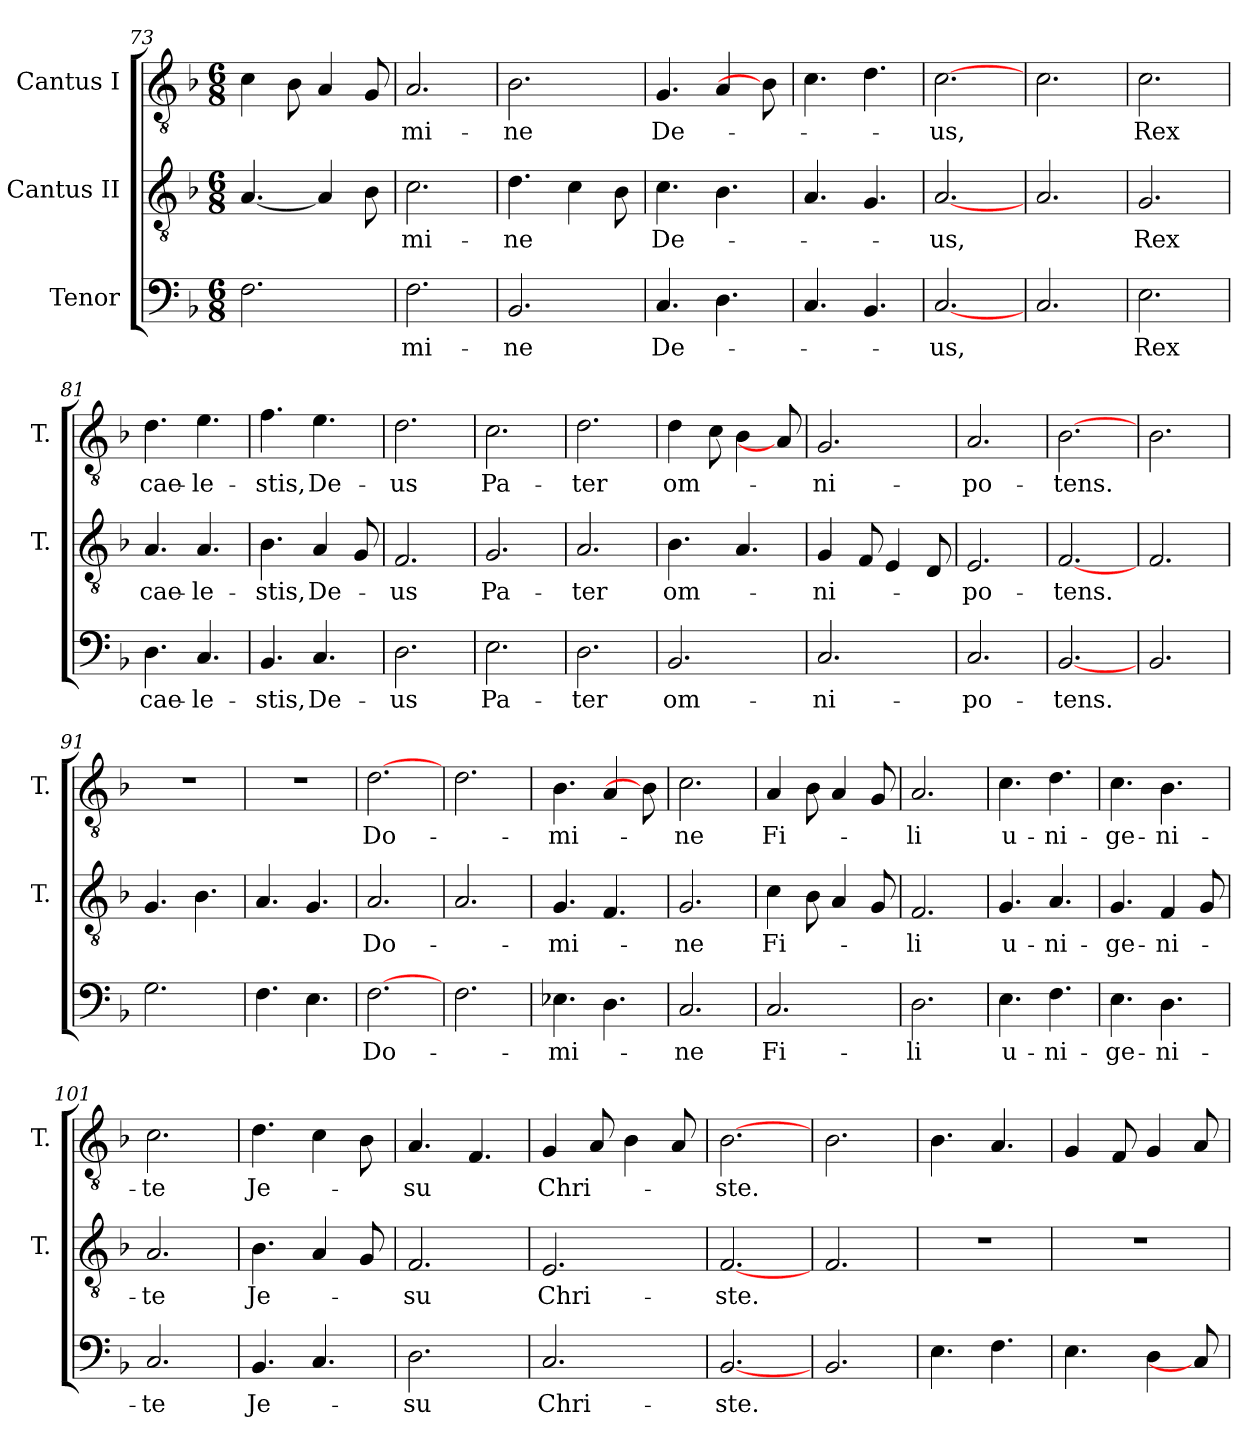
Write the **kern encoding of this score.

**kern	**text	**kern	**text	**kern	**text
*part3	*part3	*part2	*part2	*part1	*part1
*staff3	*staff3	*staff2	*staff2	*staff1	*staff1
*I"Tenor	*	*I"Cantus II	*	*I"Cantus I	*
*	*	*I'T.	*	*I'T.	*
*clefF4	*	*clefGv2	*	*clefGv2	*
*	*	*ITrd7c12	*	*ITrd7c12	*
*k[b-]	*	*k[b-]	*	*k[b-]	*
*F:	*	*F:	*	*F:	*
*M6/8	*	*M6/8	*	*M6/8	*
=73	=73	=73	=73	=73	=73
2.Fi\	.	[4.AAi/	.	4Ci\	.
.	.	.	.	8BB-i\L	.
.	.	4AAi/]	.	4AAi/	.
.	.	8BB-i\L	.	8GGi/L	.
=74	=74	=74	=74	=74	=74
!	!LO:LY:b:color=#000000	!	!LO:LY:b:color=#000000	!	!LO:LY:b:color=#000000
2.Fi\	-mi-	2.Ci\	-mi-	2.AAi/	-mi-
!!LO:LB:g=z
=75	=75	=75	=75	=75	=75
!	!LO:LY:b:color=#000000	!	!LO:LY:b:color=#000000	!	!LO:LY:b:color=#000000
2.BB-i/	-ne	4.Di\	-ne	2.BB-i\	-ne
.	.	4Ci\	.	.	.
.	.	8BB-i\L	.	.	.
=76	=76	=76	=76	=76	=76
!	!LO:LY:b:color=#000000	!	!LO:LY:b:color=#000000	!	!LO:LY:b:color=#000000
4.Ci/	De-	4.Ci\	De-	4.GGi/	De-
4.Di\	.	4.BB-i\	.	4AAi/	.
.	.	.	.	8BB-i\L]	.
=77	=77	=77	=77	=77	=77
4.Ci/	.	4.AAi/	.	4.Ci\	.
4.BB-i/	.	4.GGi/	.	4.Di\	.
=78	=78	=78	=78	=78	=78
!	!LO:LY:b:color=#000000	!	!LO:LY:b:color=#000000	!	!LO:LY:b:color=#000000
[2.Ci/	-us,	[2.AAi/	-us,	[2.Ci\	-us,
=79	=79	=79	=79	=79	=79
2.Ci/	.	2.AAi/	.	2.Ci\	.
=80	=80	=80	=80	=80	=80
!	!LO:LY:b:color=#000000	!	!LO:LY:b:color=#000000	!	!LO:LY:b:color=#000000
2.Ei\	Rex	2.GGi/	Rex	2.Ci\	Rex
=81	=81	=81	=81	=81	=81
!	!LO:LY:b:color=#000000	!	!LO:LY:b:color=#000000	!	!LO:LY:b:color=#000000
4.Di\	cae-	4.AAi/	cae-	4.Di\	cae-
!	!LO:LY:b:color=#000000	!	!LO:LY:b:color=#000000	!	!LO:LY:b:color=#000000
4.Ci/	-le-	4.AAi/	-le-	4.Ei\	-le-
=82	=82	=82	=82	=82	=82
!	!LO:LY:b:color=#000000	!	!LO:LY:b:color=#000000	!	!LO:LY:b:color=#000000
4.BB-i/	-stis,	4.BB-i\	-stis,	4.Fi\	-stis,
!	!LO:LY:b:color=#000000	!	!LO:LY:b:color=#000000	!	!LO:LY:b:color=#000000
4.Ci/	De-	4AAi/	De-	4.Ei\	De-
.	.	8GGi/L	.	.	.
=83	=83	=83	=83	=83	=83
!	!LO:LY:b:color=#000000	!	!LO:LY:b:color=#000000	!	!LO:LY:b:color=#000000
2.Di\	-us	2.FFi/	-us	2.Di\	-us
=84	=84	=84	=84	=84	=84
!	!LO:LY:b:color=#000000	!	!LO:LY:b:color=#000000	!	!LO:LY:b:color=#000000
2.Ei\	Pa-	2.GGi/	Pa-	2.Ci\	Pa-
!!LO:PB:g=z
=85	=85	=85	=85	=85	=85
!	!LO:LY:b:color=#000000	!	!LO:LY:b:color=#000000	!	!LO:LY:b:color=#000000
2.Di\	-ter	2.AAi/	-ter	2.Di\	-ter
=86	=86	=86	=86	=86	=86
!	!LO:LY:b:color=#000000	!	!LO:LY:b:color=#000000	!	!LO:LY:b:color=#000000
2.BB-i/	om-	4.BB-i\	om-	4Di\	om-
.	.	.	.	8Ci\L	.
.	.	4.AAi/	.	4BB-i\	.
.	.	.	.	8AAi/L]	.
=87	=87	=87	=87	=87	=87
!	!LO:LY:b:color=#000000	!	!LO:LY:b:color=#000000	!	!LO:LY:b:color=#000000
2.Ci/	-ni-	4GGi/	-ni-	2.GGi/	-ni-
.	.	8FFi/L	.	.	.
.	.	4EEi/	.	.	.
.	.	8DDi/L	.	.	.
=88	=88	=88	=88	=88	=88
!	!LO:LY:b:color=#000000	!	!LO:LY:b:color=#000000	!	!LO:LY:b:color=#000000
2.Ci/	-po-	2.EEi/	-po-	2.AAi/	-po-
=89	=89	=89	=89	=89	=89
!	!LO:LY:b:color=#000000	!	!LO:LY:b:color=#000000	!	!LO:LY:b:color=#000000
[2.BB-i/	-tens.	[2.FFi/	-tens.	[2.BB-i\	-tens.
=90	=90	=90	=90	=90	=90
2.BB-i/	.	2.FFi/	.	2.BB-i\	.
=91	=91	=91	=91	=91	=91
!	!	!	!	!LO:N:vis=1	!
2.Gi\	.	4.GGi/	.	2.r	.
.	.	4.BB-i\	.	.	.
=92	=92	=92	=92	=92	=92
!	!	!	!	!LO:N:vis=1	!
4.Fi\	.	4.AAi/	.	2.r	.
4.Ei\	.	4.GGi/	.	.	.
=93	=93	=93	=93	=93	=93
!	!LO:LY:b:color=#000000	!	!LO:LY:b:color=#000000	!	!LO:LY:b:color=#000000
[2.Fi\	Do-	2.AAi/	Do-	[2.Di\	Do-
=94	=94	=94	=94	=94	=94
2.Fi\	.	2.AAi/	.	2.Di\	.
!!LO:LB:g=z
=95	=95	=95	=95	=95	=95
!	!LO:LY:b:color=#000000	!	!LO:LY:b:color=#000000	!	!LO:LY:b:color=#000000
4.E-Xi\	-mi-	4.GGi/	-mi-	4.BB-i\	-mi-
4.Di\	.	4.FFi/	.	4AAi/	.
.	.	.	.	8BB-i\L]	.
=96	=96	=96	=96	=96	=96
!	!LO:LY:b:color=#000000	!	!LO:LY:b:color=#000000	!	!LO:LY:b:color=#000000
2.Ci/	-ne	2.GGi/	-ne	2.Ci\	-ne
=97	=97	=97	=97	=97	=97
!	!LO:LY:b:color=#000000	!	!LO:LY:b:color=#000000	!	!LO:LY:b:color=#000000
2.Ci/	Fi-	4Ci\	Fi-	4AAi/	Fi-
.	.	8BB-i\L	.	8BB-i\L	.
.	.	4AAi/	.	4AAi/	.
.	.	8GGi/L	.	8GGi/L	.
=98	=98	=98	=98	=98	=98
!	!LO:LY:b:color=#000000	!	!LO:LY:b:color=#000000	!	!LO:LY:b:color=#000000
2.Di\	-li	2.FFi/	-li	2.AAi/	-li
=99	=99	=99	=99	=99	=99
!	!LO:LY:b:color=#000000	!	!LO:LY:b:color=#000000	!	!LO:LY:b:color=#000000
4.Ei\	u-	4.GGi/	u-	4.Ci\	u-
!	!LO:LY:b:color=#000000	!	!LO:LY:b:color=#000000	!	!LO:LY:b:color=#000000
4.Fi\	-ni-	4.AAi/	-ni-	4.Di\	-ni-
=100	=100	=100	=100	=100	=100
!	!LO:LY:b:color=#000000	!	!LO:LY:b:color=#000000	!	!LO:LY:b:color=#000000
4.Ei\	-ge-	4.GGi/	-ge-	4.Ci\	-ge-
!	!LO:LY:b:color=#000000	!	!LO:LY:b:color=#000000	!	!LO:LY:b:color=#000000
4.Di\	-ni-	4FFi/	-ni-	4.BB-i\	-ni-
.	.	8GGi/L	.	.	.
=101	=101	=101	=101	=101	=101
!	!LO:LY:b:color=#000000	!	!LO:LY:b:color=#000000	!	!LO:LY:b:color=#000000
2.Ci/	-te	2.AAi/	-te	2.Ci\	-te
=102	=102	=102	=102	=102	=102
!	!LO:LY:b:color=#000000	!	!LO:LY:b:color=#000000	!	!LO:LY:b:color=#000000
4.BB-i/	Je-	4.BB-i\	Je-	4.Di\	Je-
4.Ci/	.	4AAi/	.	4Ci\	.
.	.	8GGi/L	.	8BB-i\L	.
=103	=103	=103	=103	=103	=103
!	!LO:LY:b:color=#000000	!	!LO:LY:b:color=#000000	!	!LO:LY:b:color=#000000
2.Di\	-su	2.FFi/	-su	4.AAi/	-su
.	.	.	.	4.FFi/	.
!!LO:LB:g=z
=104	=104	=104	=104	=104	=104
!	!LO:LY:b:color=#000000	!	!LO:LY:b:color=#000000	!	!LO:LY:b:color=#000000
2.Ci/	Chri-	2.EEi/	Chri-	4GGi/	Chri-
.	.	.	.	8AAi/L	.
.	.	.	.	4BB-i\	.
.	.	.	.	8AAi/L	.
=105	=105	=105	=105	=105	=105
!	!LO:LY:b:color=#000000	!	!LO:LY:b:color=#000000	!	!LO:LY:b:color=#000000
[2.BB-i/	-ste.	[2.FFi/	-ste.	[2.BB-i\	-ste.
=106	=106	=106	=106	=106	=106
2.BB-i/	.	2.FFi/	.	2.BB-i\	.
=107	=107	=107	=107	=107	=107
!	!	!LO:N:vis=1	!	!	!
4.Ei\	.	2.r	.	4.BB-i\	.
4.Fi\	.	.	.	4.AAi/	.
=108	=108	=108	=108	=108	=108
!	!	!LO:N:vis=1	!	!	!
4.Ei\	.	2.r	.	4GGi/	.
.	.	.	.	8FFi/L	.
4Di\	.	.	.	4GGi/	.
8Ci/L]	.	.	.	8AAi/L	.
=	=	=	=	=	=
*-	*-	*-	*-	*-	*-
